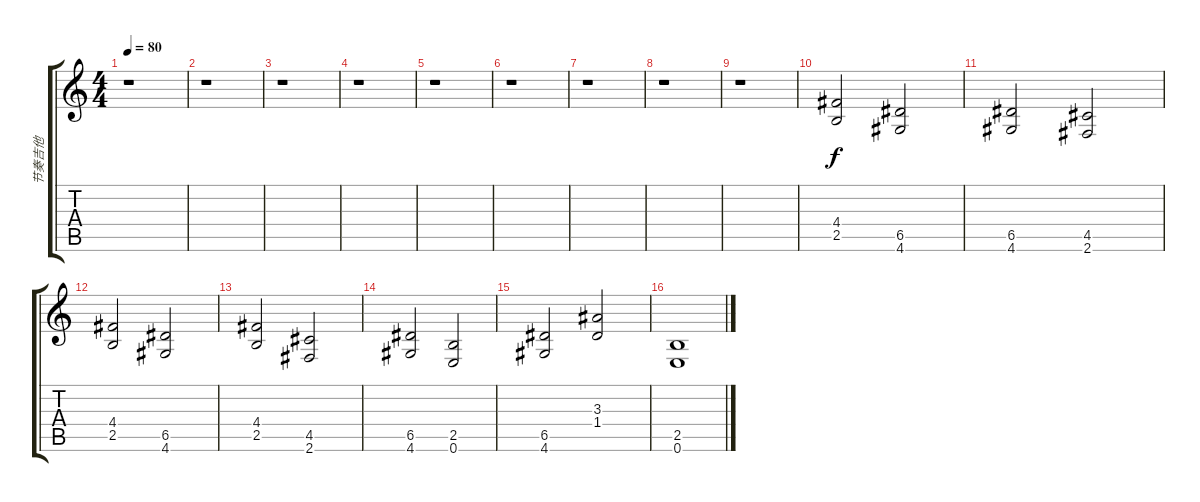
\track ("节奏吉他" "节奏吉他") {instrument overdrivenguitar}
\staff {score tabs}
\tuning (E4 B3 G3 D3 A2 E2) {hide}
\ts (4 4)
\tempo 80
\clef g2
\ks c
r.1{dy f} |
r.1 |
r.1 |
r.1 |
r.1 |
r.1 |
r.1 |
r.1 |
r.1 |
(4.4 2.5).2 (6.5 4.6).2 |
(6.5 4.6).2 (4.5 2.6).2 |
(4.4 2.5).2 (6.5 4.6).2 |
(4.4 2.5).2 (4.5 2.6).2 |
(6.5 4.6).2 (2.5 0.6).2 |
(6.5 4.6).2 (3.3 1.4).2 |
(2.5 0.6).1
